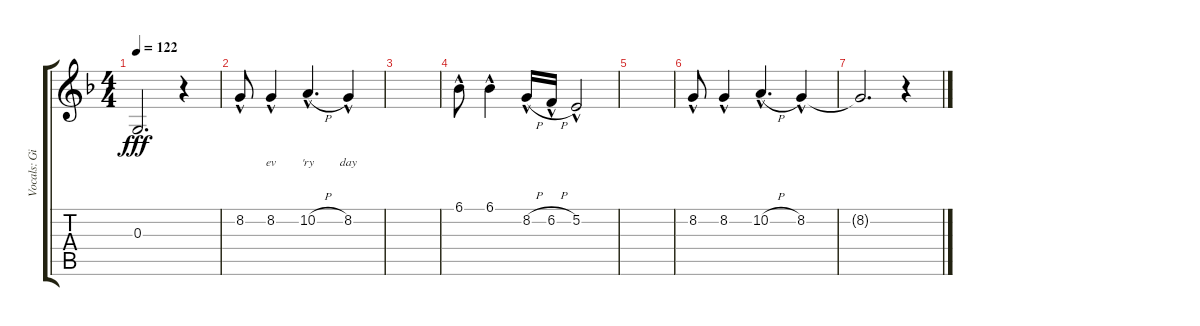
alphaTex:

\track ("Vocals: Gil" "Vocals: Gi") {instrument lead2sawtooth}
\staff {score tabs}
\tuning (E4 B3 G3 D3 A2 E2) {hide}
\ts (4 4)
\tempo 122
\clef g2
\ks f
0.3.2{d lyrics (0 "") lyrics (1 "") lyrics (2 "") lyrics (3 "") lyrics (4 "") dy fff} r.4 |
8.2{hac}.8{lyrics (0 "") lyrics (1 "") lyrics (2 "") lyrics (3 "") lyrics (4 "")} 8.2{hac}.4{lyrics (0 "ev") lyrics (1 "") lyrics (2 "") lyrics (3 "") lyrics (4 "")} 10.2{h hac}.4{d lyrics (0 "'ry") lyrics (1 "") lyrics (2 "") lyrics (3 "") lyrics (4 "")} 8.2{hac}.4{lyrics (0 "day") lyrics (1 "") lyrics (2 "") lyrics (3 "") lyrics (4 "")} |
|
6.1{hac}.8{lyrics (0 "") lyrics (1 "") lyrics (2 "") lyrics (3 "") lyrics (4 "")} 6.1{hac}.4 8.2{h hac}.16 6.2{h hac}.16 5.2{hac}.2 |
|
8.2{hac}.8 8.2{hac}.4 10.2{h hac}.4{d} 8.2{hac}.4 |
8.2{t}.2{d} r.4
